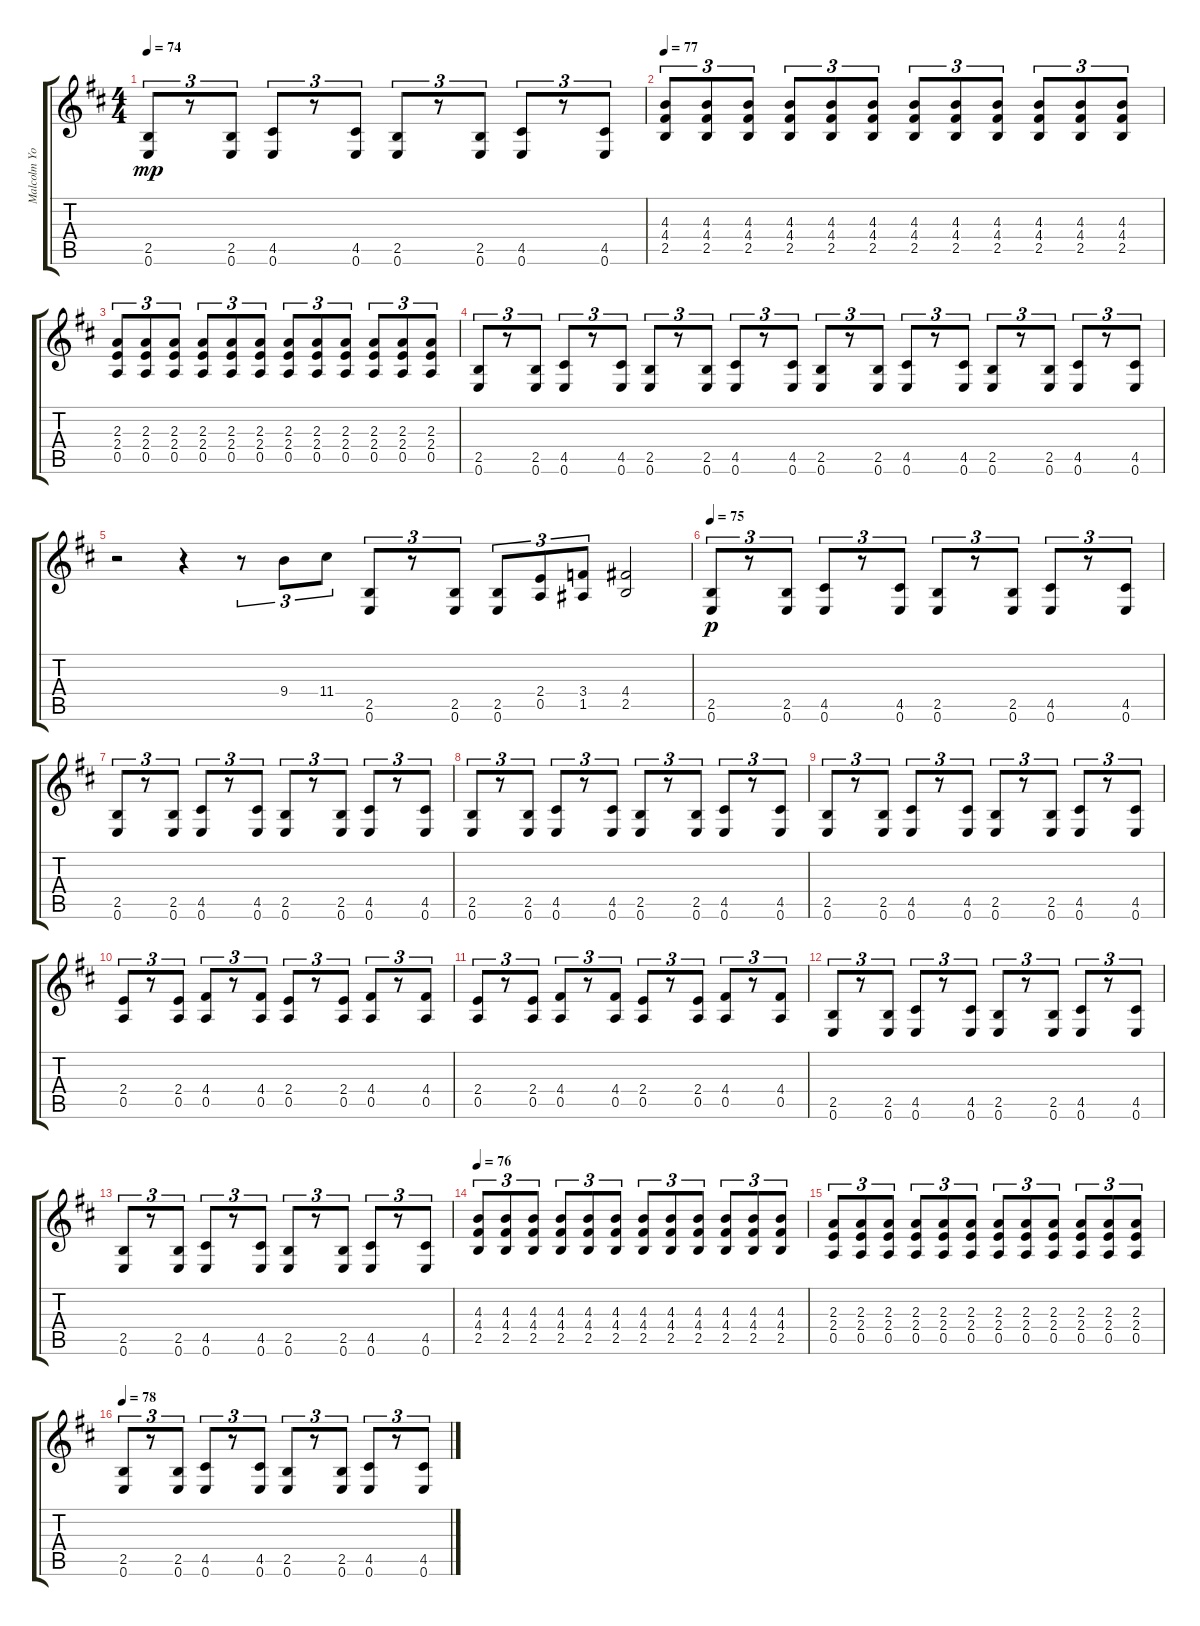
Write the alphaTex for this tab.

\track ("Malcolm Young - Rhythm Guitar" "Malcolm Yo") {instrument electricguitarclean}
\staff {score tabs}
\tuning (E4 B3 G3 D3 A2 E2) {hide}
\ts (4 4)
\tempo 74
\clef g2
\ks d
(2.5 0.6).8{tu (3 2) dy mp} r.8{tu (3 2)} (2.5 0.6).8{tu (3 2)} (4.5 0.6).8{tu (3 2)} r.8{tu (3 2)} (4.5 0.6).8{tu (3 2)} (2.5 0.6).8{tu (3 2)} r.8{tu (3 2)} (2.5 0.6).8{tu (3 2)} (4.5 0.6).8{tu (3 2)} r.8{tu (3 2)} (4.5 0.6).8{tu (3 2)} |
\tempo 77
(4.3 4.4 2.5).8{tu (3 2)} (4.3 4.4 2.5).8{tu (3 2)} (4.3 4.4 2.5).8{tu (3 2)} (4.3 4.4 2.5).8{tu (3 2)} (4.3 4.4 2.5).8{tu (3 2)} (4.3 4.4 2.5).8{tu (3 2)} (4.3 4.4 2.5).8{tu (3 2)} (4.3 4.4 2.5).8{tu (3 2)} (4.3 4.4 2.5).8{tu (3 2)} (4.3 4.4 2.5).8{tu (3 2)} (4.3 4.4 2.5).8{tu (3 2)} (4.3 4.4 2.5).8{tu (3 2)} |
(2.3 2.4 0.5).8{tu (3 2)} (2.3 2.4 0.5).8{tu (3 2)} (2.3 2.4 0.5).8{tu (3 2)} (2.3 2.4 0.5).8{tu (3 2)} (2.3 2.4 0.5).8{tu (3 2)} (2.3 2.4 0.5).8{tu (3 2)} (2.3 2.4 0.5).8{tu (3 2)} (2.3 2.4 0.5).8{tu (3 2)} (2.3 2.4 0.5).8{tu (3 2)} (2.3 2.4 0.5).8{tu (3 2)} (2.3 2.4 0.5).8{tu (3 2)} (2.3 2.4 0.5).8{tu (3 2)} |
(2.5 0.6).8{tu (3 2)} r.8{tu (3 2)} (2.5 0.6).8{tu (3 2)} (4.5 0.6).8{tu (3 2)} r.8{tu (3 2)} (4.5 0.6).8{tu (3 2)} (2.5 0.6).8{tu (3 2)} r.8{tu (3 2)} (2.5 0.6).8{tu (3 2)} (4.5 0.6).8{tu (3 2)} r.8{tu (3 2)} (4.5 0.6).8{tu (3 2)} (2.5 0.6).8{tu (3 2)} r.8{tu (3 2)} (2.5 0.6).8{tu (3 2)} (4.5 0.6).8{tu (3 2)} r.8{tu (3 2)} (4.5 0.6).8{tu (3 2)} (2.5 0.6).8{tu (3 2)} r.8{tu (3 2)} (2.5 0.6).8{tu (3 2)} (4.5 0.6).8{tu (3 2)} r.8{tu (3 2)} (4.5 0.6).8{tu (3 2)} |
r.2 r.4 r.8{tu (3 2)} 9.4.8{tu (3 2)} 11.4.8{tu (3 2)} (2.5 0.6).8{tu (3 2)} r.8{tu (3 2)} (2.5 0.6).8{tu (3 2)} (2.5 0.6).8{tu (3 2)} (2.4 0.5).8{tu (3 2)} (3.4 1.5).8{tu (3 2)} (4.4 2.5).2 |
\tempo 75
(2.5 0.6).8{tu (3 2) dy p} r.8{tu (3 2)} (2.5 0.6).8{tu (3 2)} (4.5 0.6).8{tu (3 2)} r.8{tu (3 2)} (4.5 0.6).8{tu (3 2)} (2.5 0.6).8{tu (3 2)} r.8{tu (3 2)} (2.5 0.6).8{tu (3 2)} (4.5 0.6).8{tu (3 2)} r.8{tu (3 2)} (4.5 0.6).8{tu (3 2)} |
(2.5 0.6).8{tu (3 2)} r.8{tu (3 2)} (2.5 0.6).8{tu (3 2)} (4.5 0.6).8{tu (3 2)} r.8{tu (3 2)} (4.5 0.6).8{tu (3 2)} (2.5 0.6).8{tu (3 2)} r.8{tu (3 2)} (2.5 0.6).8{tu (3 2)} (4.5 0.6).8{tu (3 2)} r.8{tu (3 2)} (4.5 0.6).8{tu (3 2)} |
(2.5 0.6).8{tu (3 2)} r.8{tu (3 2)} (2.5 0.6).8{tu (3 2)} (4.5 0.6).8{tu (3 2)} r.8{tu (3 2)} (4.5 0.6).8{tu (3 2)} (2.5 0.6).8{tu (3 2)} r.8{tu (3 2)} (2.5 0.6).8{tu (3 2)} (4.5 0.6).8{tu (3 2)} r.8{tu (3 2)} (4.5 0.6).8{tu (3 2)} |
(2.5 0.6).8{tu (3 2)} r.8{tu (3 2)} (2.5 0.6).8{tu (3 2)} (4.5 0.6).8{tu (3 2)} r.8{tu (3 2)} (4.5 0.6).8{tu (3 2)} (2.5 0.6).8{tu (3 2)} r.8{tu (3 2)} (2.5 0.6).8{tu (3 2)} (4.5 0.6).8{tu (3 2)} r.8{tu (3 2)} (4.5 0.6).8{tu (3 2)} |
(2.4 0.5).8{tu (3 2)} r.8{tu (3 2)} (2.4 0.5).8{tu (3 2)} (4.4 0.5).8{tu (3 2)} r.8{tu (3 2)} (4.4 0.5).8{tu (3 2)} (2.4 0.5).8{tu (3 2)} r.8{tu (3 2)} (2.4 0.5).8{tu (3 2)} (4.4 0.5).8{tu (3 2)} r.8{tu (3 2)} (4.4 0.5).8{tu (3 2)} |
(2.4 0.5).8{tu (3 2)} r.8{tu (3 2)} (2.4 0.5).8{tu (3 2)} (4.4 0.5).8{tu (3 2)} r.8{tu (3 2)} (4.4 0.5).8{tu (3 2)} (2.4 0.5).8{tu (3 2)} r.8{tu (3 2)} (2.4 0.5).8{tu (3 2)} (4.4 0.5).8{tu (3 2)} r.8{tu (3 2)} (4.4 0.5).8{tu (3 2)} |
(2.5 0.6).8{tu (3 2)} r.8{tu (3 2)} (2.5 0.6).8{tu (3 2)} (4.5 0.6).8{tu (3 2)} r.8{tu (3 2)} (4.5 0.6).8{tu (3 2)} (2.5 0.6).8{tu (3 2)} r.8{tu (3 2)} (2.5 0.6).8{tu (3 2)} (4.5 0.6).8{tu (3 2)} r.8{tu (3 2)} (4.5 0.6).8{tu (3 2)} |
(2.5 0.6).8{tu (3 2)} r.8{tu (3 2)} (2.5 0.6).8{tu (3 2)} (4.5 0.6).8{tu (3 2)} r.8{tu (3 2)} (4.5 0.6).8{tu (3 2)} (2.5 0.6).8{tu (3 2)} r.8{tu (3 2)} (2.5 0.6).8{tu (3 2)} (4.5 0.6).8{tu (3 2)} r.8{tu (3 2)} (4.5 0.6).8{tu (3 2)} |
\tempo 76
(4.3 4.4 2.5).8{tu (3 2)} (4.3 4.4 2.5).8{tu (3 2)} (4.3 4.4 2.5).8{tu (3 2)} (4.3 4.4 2.5).8{tu (3 2)} (4.3 4.4 2.5).8{tu (3 2)} (4.3 4.4 2.5).8{tu (3 2)} (4.3 4.4 2.5).8{tu (3 2)} (4.3 4.4 2.5).8{tu (3 2)} (4.3 4.4 2.5).8{tu (3 2)} (4.3 4.4 2.5).8{tu (3 2)} (4.3 4.4 2.5).8{tu (3 2)} (4.3 4.4 2.5).8{tu (3 2)} |
(2.3 2.4 0.5).8{tu (3 2)} (2.3 2.4 0.5).8{tu (3 2)} (2.3 2.4 0.5).8{tu (3 2)} (2.3 2.4 0.5).8{tu (3 2)} (2.3 2.4 0.5).8{tu (3 2)} (2.3 2.4 0.5).8{tu (3 2)} (2.3 2.4 0.5).8{tu (3 2)} (2.3 2.4 0.5).8{tu (3 2)} (2.3 2.4 0.5).8{tu (3 2)} (2.3 2.4 0.5).8{tu (3 2)} (2.3 2.4 0.5).8{tu (3 2)} (2.3 2.4 0.5).8{tu (3 2)} |
\tempo 78
(2.5 0.6).8{tu (3 2)} r.8{tu (3 2)} (2.5 0.6).8{tu (3 2)} (4.5 0.6).8{tu (3 2)} r.8{tu (3 2)} (4.5 0.6).8{tu (3 2)} (2.5 0.6).8{tu (3 2)} r.8{tu (3 2)} (2.5 0.6).8{tu (3 2)} (4.5 0.6).8{tu (3 2)} r.8{tu (3 2)} (4.5 0.6).8{tu (3 2)}
